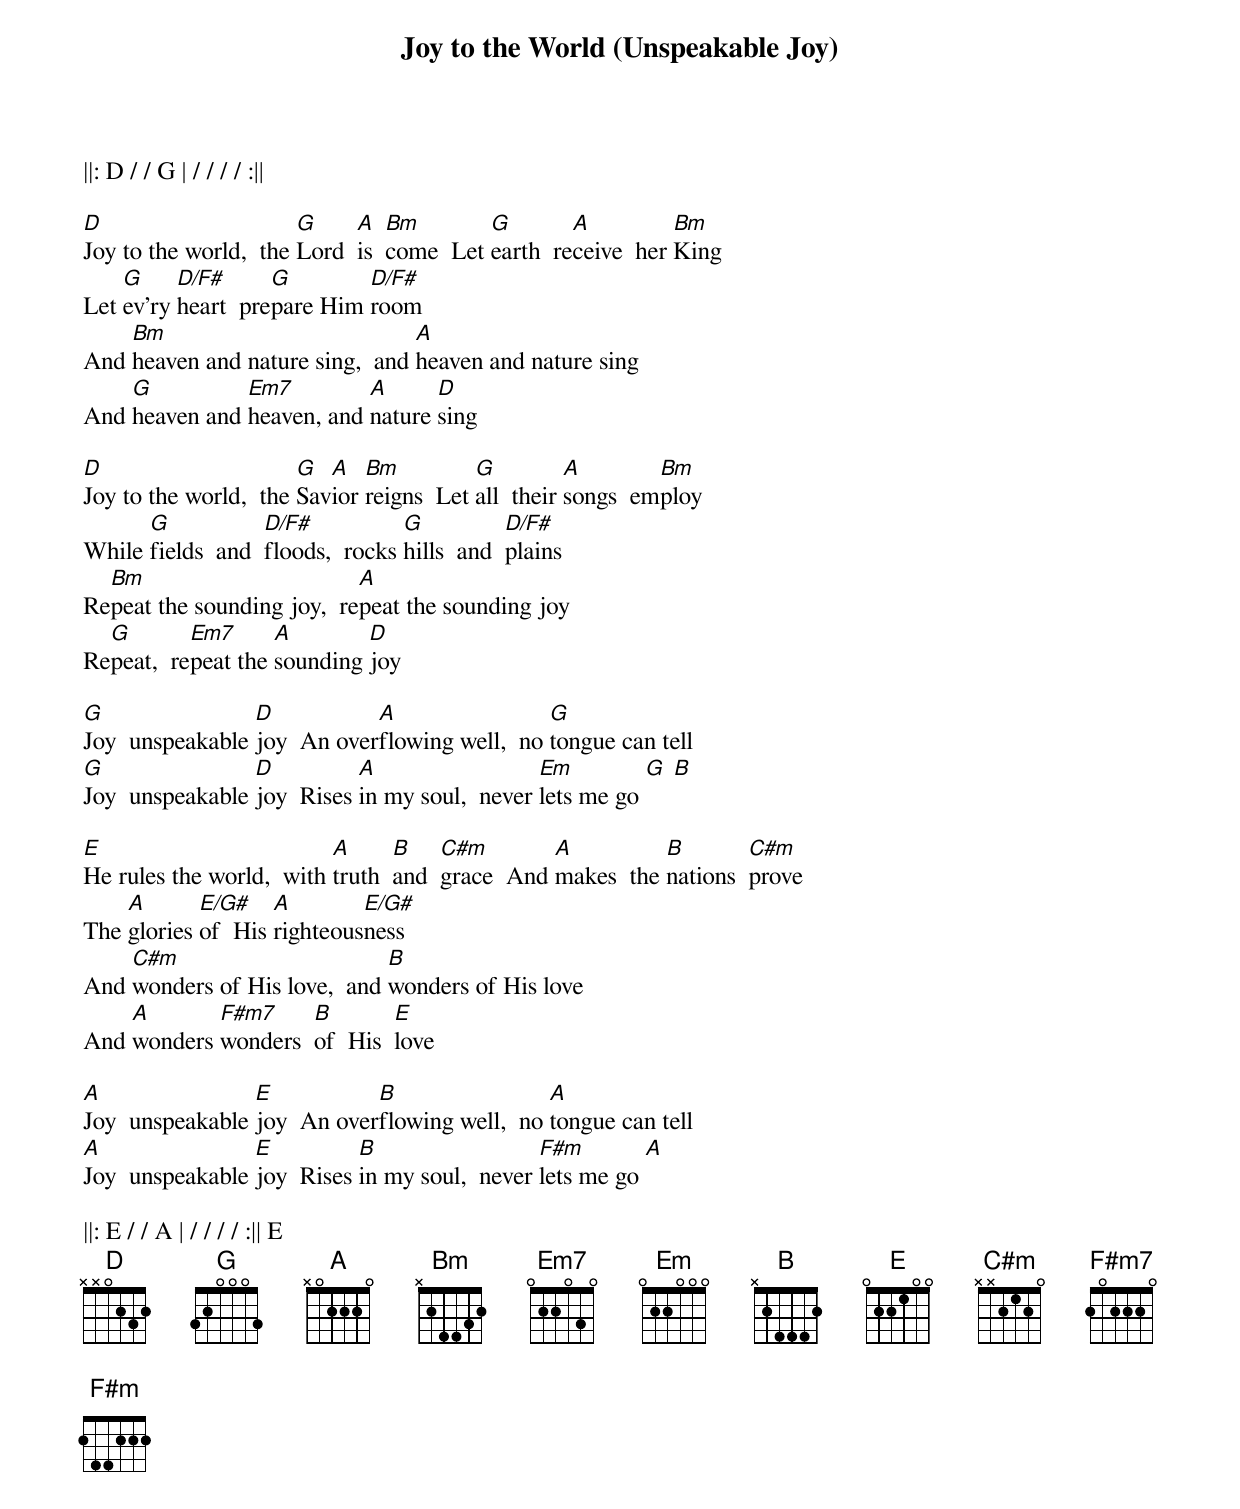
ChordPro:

{title: Joy to the World (Unspeakable Joy)}
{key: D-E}
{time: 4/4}
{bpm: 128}
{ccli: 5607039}
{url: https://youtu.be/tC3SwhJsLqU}
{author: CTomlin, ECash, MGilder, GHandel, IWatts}
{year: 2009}
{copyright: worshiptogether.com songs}

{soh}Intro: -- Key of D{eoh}
||: D / / G | / / / / :||

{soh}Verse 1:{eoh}
[D]Joy to the world,  the [G]Lord  [A]is  [Bm]come  Let [G]earth  re[A]ceive  her [Bm]King
Let [G]ev'ry [D/F#]heart  pre[G]pare Him [D/F#]room
And [Bm]heaven and nature sing,  and [A]heaven and nature sing
And [G]heaven and [Em7]heaven, and [A]nature [D]sing

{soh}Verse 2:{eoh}
[D]Joy to the world,  the [G]Sav[A]ior [Bm]reigns  Let [G]all  their [A]songs  em[Bm]ploy
While [G]fields  and  [D/F#]floods,  rocks [G]hills  and  [D/F#]plains
Re[Bm]peat the sounding joy,  re[A]peat the sounding joy
Re[G]peat,  re[Em7]peat the [A]sounding [D]joy

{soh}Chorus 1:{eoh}
[G]Joy  unspeakable [D]joy  An over[A]flowing well,  no [G]tongue can tell
[G]Joy  unspeakable [D]joy  Rises [A]in my soul,  never [Em]lets me go [G] [B]

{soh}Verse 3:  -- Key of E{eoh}
[E]He rules the world,  with [A]truth  [B]and  [C#m]grace  And [A]makes  the [B]nations  [C#m]prove
The [A]glories [E/G#]of  His [A]righteous[E/G#]ness
And [C#m]wonders of His love,  and [B]wonders of His love
And [A]wonders [F#m7]wonders  [B]of  His  [E]love

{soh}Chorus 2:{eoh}
[A]Joy  unspeakable [E]joy  An over[B]flowing well,  no [A]tongue can tell
[A]Joy  unspeakable [E]joy  Rises [B]in my soul,  never [F#m]lets me go [A]

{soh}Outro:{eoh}
||: E / / A | / / / / :|| E
